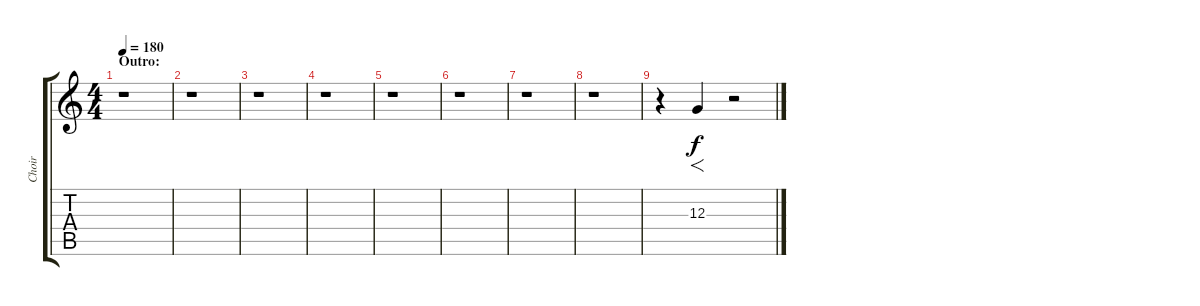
\track ("Choir" "Choir") {instrument choiraahs}
\staff {score tabs}
\tuning (E4 B3 G3 D3 A2 E2) {hide}
\ts (4 4)
\section ("" "Outro:")
\tempo 180
\clef g2
\ks c
r.1{dy f} |
r.1 |
r.1 |
r.1 |
r.1 |
r.1 |
r.1 |
r.1 |
r.4{volume 8 balance 2 instrument oboe} 12.3.4{f} r.2
